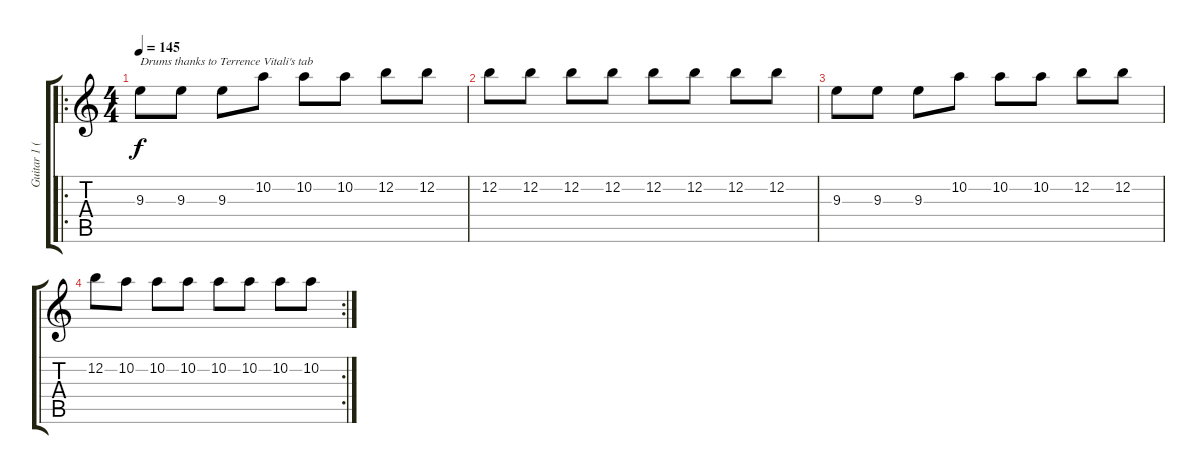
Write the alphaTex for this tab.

\track ("Guitar 1 (Tom DeLonge)" "Guitar 1 (") {instrument electricguitarclean}
\staff {score tabs}
\tuning (E4 B3 G3 D3 A2 E2) {hide}
\ro
\ts (4 4)
\tempo 145
\clef g2
\ks c
9.3.8{txt "Drums thanks to Terrence Vitali's tab" dy f instrument electricguitarclean} 9.3.8 9.3.8 10.2.8 10.2.8 10.2.8 12.2.8 12.2.8 |
12.2.8 12.2.8 12.2.8 12.2.8 12.2.8 12.2.8 12.2.8 12.2.8 |
9.3.8 9.3.8 9.3.8 10.2.8 10.2.8 10.2.8 12.2.8 12.2.8 |
\rc 2
12.2.8 10.2.8 10.2.8 10.2.8 10.2.8 10.2.8 10.2.8 10.2.8
